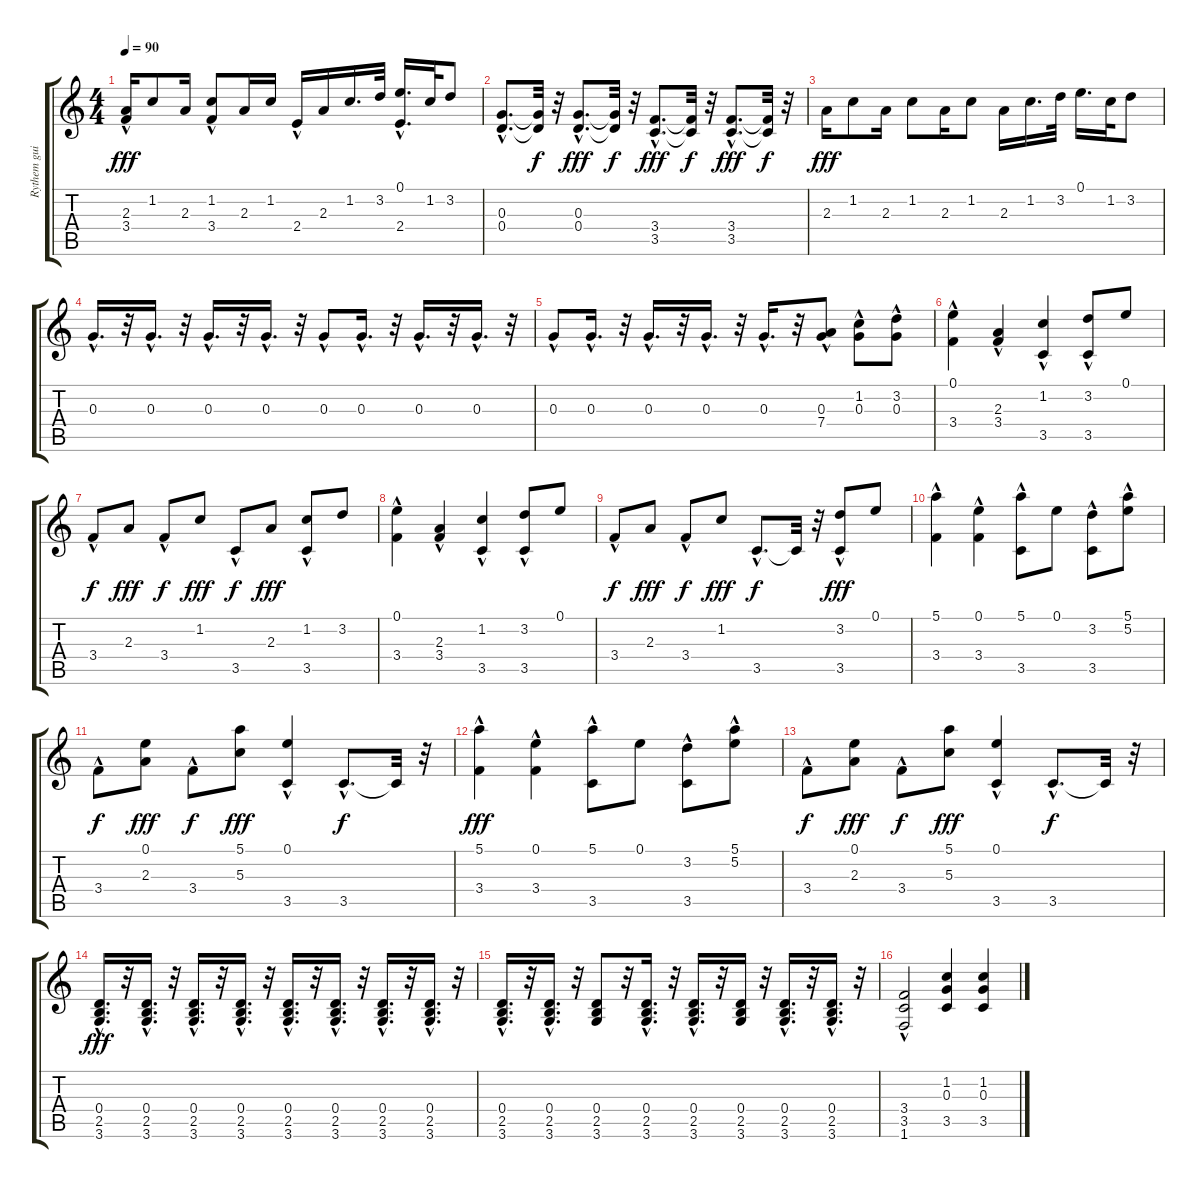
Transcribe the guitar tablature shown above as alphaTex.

\track ("Rythem guitar " "Rythem gui") {instrument distortionguitar}
\staff {score tabs}
\tuning (E4 B3 G3 D3 A2 E2) {hide}
\ts (4 4)
\tempo 90
\clef g2
\ks c
(2.3 3.4{hac}).16{dy fff} 1.2.8 2.3.16 (1.2 3.4{hac}).8 2.3.16 1.2.16 2.4{hac}.16 2.3.16 1.2.16{d} 3.2.32 (0.1 2.4{hac}).16{d} 1.2.32 3.2.8 |
(0.3{hac} 0.4{hac}).8{d} (0.3{t} 0.4{t}).32{dy f} r.32 (0.3{hac} 0.4{hac}).8{d dy fff} (0.3{t} 0.4{t}).32{dy f} r.32 (3.4{hac} 3.5{hac}).8{d dy fff} (3.4{t} 3.5{t}).32{dy f} r.32 (3.4{hac} 3.5{hac}).8{d dy fff} (3.4{t} 3.5{t}).32{dy f} r.32 |
2.3.16{dy fff} 1.2.8 2.3.16 1.2.8 2.3.16 1.2.8 2.3.16 1.2.16{d} 3.2.32 0.1.16{d} 1.2.32 3.2.8 |
0.3{hac}.16{d} r.32 0.3{hac}.16{d} r.32 0.3{hac}.16{d} r.32 0.3{hac}.16{d} r.32 0.3{hac}.8 0.3{hac}.16{d} r.32 0.3{hac}.16{d} r.32 0.3{hac}.16{d} r.32 |
0.3{hac}.8 0.3{hac}.16{d} r.32 0.3{hac}.16{d} r.32 0.3{hac}.16{d} r.32 0.3{hac}.16{d} r.32 (0.3{hac} 7.4{hac}).8 (1.2 0.3{hac}).8 (3.2 0.3{hac}).8 |
(0.1 3.4{hac}).4 (2.3 3.4{hac}).4 (1.2 3.5{hac}).4 (3.2 3.5{hac}).8 0.1.8 |
3.4{hac}.8{dy f} 2.3.8{dy fff} 3.4{hac}.8{dy f} 1.2.8{dy fff} 3.5{hac}.8{dy f} 2.3.8{dy fff} (1.2 3.5{hac}).8 3.2.8 |
(0.1 3.4{hac}).4 (2.3 3.4{hac}).4 (1.2 3.5{hac}).4 (3.2 3.5{hac}).8 0.1.8 |
3.4{hac}.8{dy f} 2.3.8{dy fff} 3.4{hac}.8{dy f} 1.2.8{dy fff} 3.5{hac}.8{d dy f} 3.5{t}.32 r.32 (3.2 3.5{hac}).8{dy fff} 0.1.8 |
(5.1 3.4{hac}).4 (0.1 3.4{hac}).4 (5.1 3.5{hac}).8 0.1.8 (3.2{hac} 3.5{hac}).8 (5.1 5.2{hac}).8 |
3.4{hac}.8{dy f} (0.1 2.3).8{dy fff} 3.4{hac}.8{dy f} (5.1 5.3).8{dy fff} (0.1 3.5{hac}).4 3.5{hac}.8{d dy f} 3.5{t}.32 r.32 |
(5.1 3.4{hac}).4{dy fff} (0.1 3.4{hac}).4 (5.1 3.5{hac}).8 0.1.8 (3.2{hac} 3.5{hac}).8 (5.1 5.2{hac}).8 |
3.4{hac}.8{dy f} (0.1 2.3).8{dy fff} 3.4{hac}.8{dy f} (5.1 5.3).8{dy fff} (0.1 3.5{hac}).4 3.5{hac}.8{d dy f} 3.5{t}.32 r.32 |
(0.4{hac} 2.5{hac} 3.6{hac}).16{d dy fff} r.32 (0.4{hac} 2.5{hac} 3.6{hac}).16{d} r.32 (0.4{hac} 2.5{hac} 3.6{hac}).16{d} r.32 (0.4{hac} 2.5{hac} 3.6{hac}).16{d} r.32 (0.4{hac} 2.5{hac} 3.6{hac}).16{d} r.32 (0.4{hac} 2.5{hac} 3.6{hac}).16{d} r.32 (0.4{hac} 2.5{hac} 3.6{hac}).16{d} r.32 (0.4{hac} 2.5{hac} 3.6{hac}).16{d} r.32 |
(0.4{hac} 2.5{hac} 3.6{hac}).16{d} r.32 (0.4{hac} 2.5{hac} 3.6{hac}).16{d} r.32 (0.4 2.5 3.6).8 r.32 (0.4{hac} 2.5{hac} 3.6{hac}).16{d} r.32 (0.4{hac} 2.5{hac} 3.6{hac}).16{d} r.32 (0.4 2.5 3.6).16 r.32 (0.4{hac} 2.5{hac} 3.6{hac}).16{d} r.32 (0.4{hac} 2.5{hac} 3.6{hac}).16{d} r.32 |
(3.4 3.5{hac} 1.6).2 (1.2 0.3 3.5).4 (1.2 0.3 3.5).4
